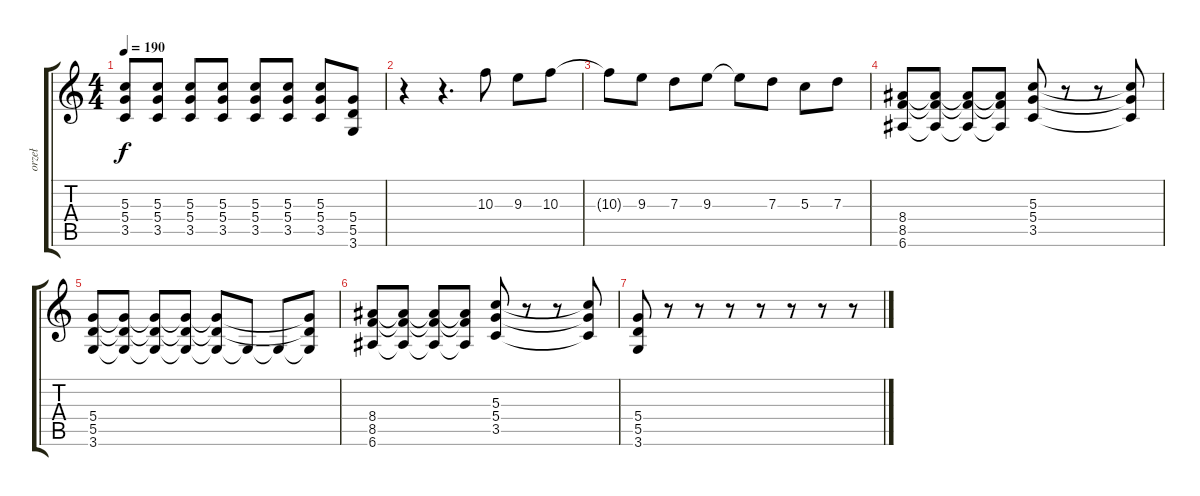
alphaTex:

\track ("orzeł" "orzeł") {instrument overdrivenguitar}
\staff {score tabs}
\tuning (E4 B3 G3 D3 A2 E2) {hide}
\ts (4 4)
\tempo 190
\clef g2
\ks c
(5.3 5.4 3.5).8{dy f} (5.3 5.4 3.5).8 (5.3 5.4 3.5).8 (5.3 5.4 3.5).8 (5.3 5.4 3.5).8 (5.3 5.4 3.5).8 (5.3 5.4 3.5).8 (5.4 5.5 3.6).8 |
r.4 r.4{d} 10.3.8 9.3.8 10.3.8 |
10.3{t}.8 9.3.8 7.3.8 9.3.8 9.3{t}.8 7.3.8 5.3.8 7.3.8 |
(8.4 8.5 6.6).8 (8.4{t} 8.5{t} 6.6{t}).8 (8.4{t} 8.5{t} 6.6{t}).8 (8.4{t} 8.5{t} 6.6{t}).8 (5.3 5.4 3.5).8 r.8 r.8 (5.3{t} 5.4{t} 3.5{t}).8 |
(5.4 5.5 3.6).8 (5.4{t} 5.5{t} 3.6{t}).8 (5.4{t} 5.5{t} 3.6{t}).8 (5.4{t} 5.5{t} 3.6{t}).8 (5.4{t} 5.5{t} 3.6{t}).8 3.6{t}.8 3.6{t}.8 (5.4{t} 5.5{t} 3.6{t}).8 |
(8.4 8.5 6.6).8 (8.4{t} 8.5{t} 6.6{t}).8 (8.4{t} 8.5{t} 6.6{t}).8 (8.4{t} 8.5{t} 6.6{t}).8 (5.3 5.4 3.5).8 r.8 r.8 (5.3{t} 5.4{t} 3.5{t}).8 |
(5.4 5.5 3.6).8 r.8 r.8 r.8 r.8 r.8 r.8 r.8
